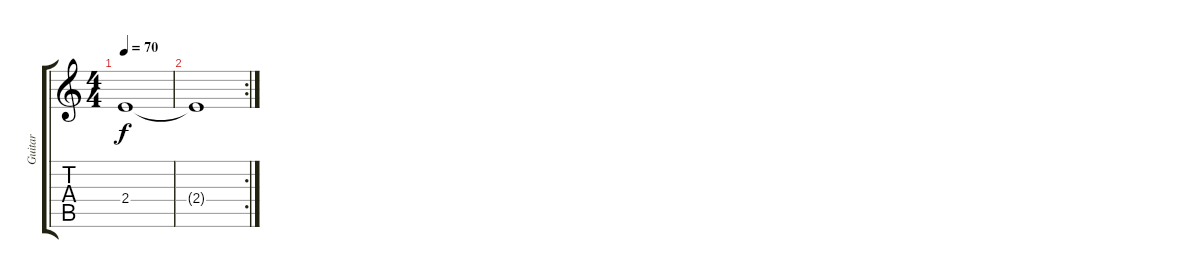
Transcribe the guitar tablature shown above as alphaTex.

\track ("Guitar" "Guitar") {instrument overdrivenguitar}
\staff {score tabs}
\tuning (E4 B3 G3 D3 A2 E2) {hide}
\ts (4 4)
\tempo 70
\clef g2
\ks c
2.4{t}.1{dy f} |
\rc 2
2.4{t}.1
